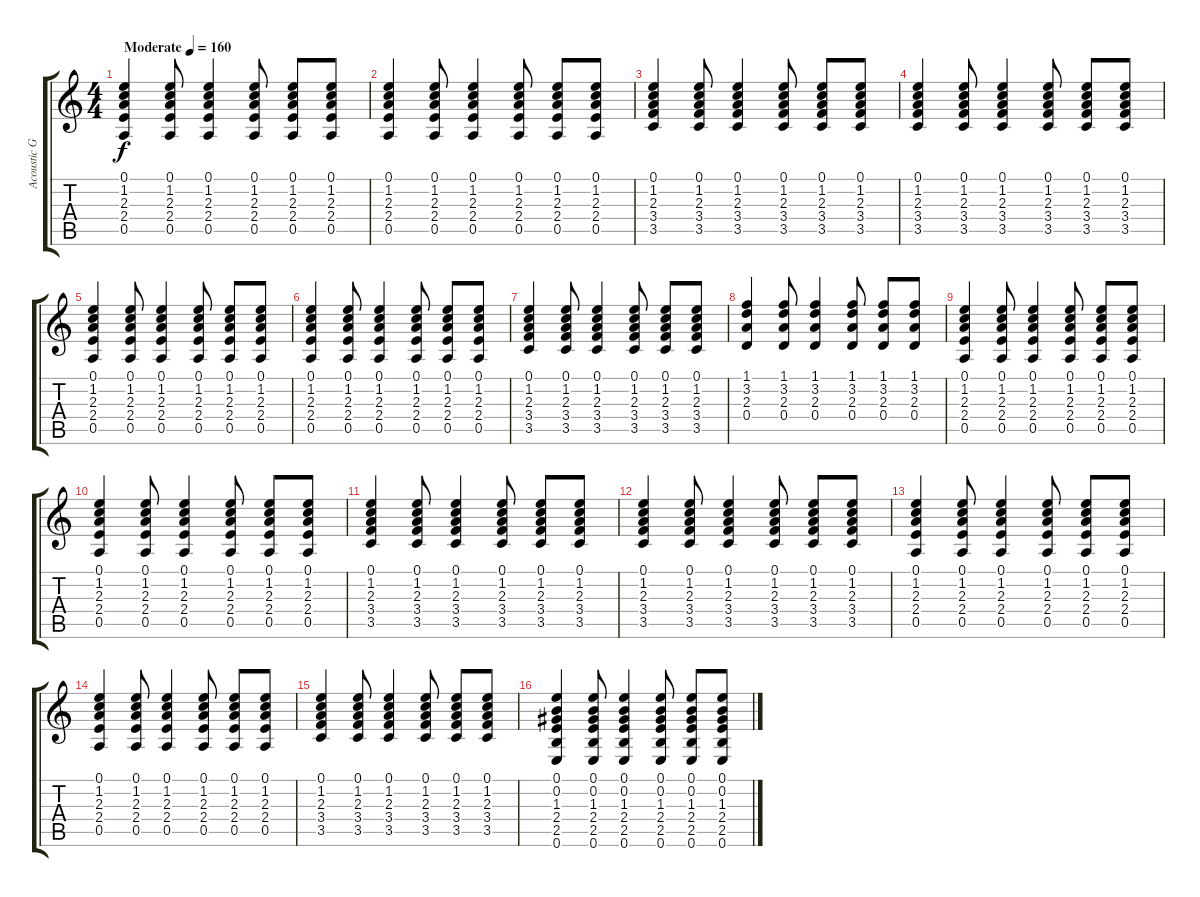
\track ("Acoustic Guitar (Right)" "Acoustic G") {instrument acousticguitarsteel}
\staff {score tabs}
\tuning (E4 B3 G3 D3 A2 E2) {hide}
\ts (4 4)
\tempo (160 "Moderate")
\clef g2
\ks c
(0.1 1.2 2.3 2.4 0.5).4{dy f instrument acousticguitarsteel} (0.1 1.2 2.3 2.4 0.5).8 (0.1 1.2 2.3 2.4 0.5).4 (0.1 1.2 2.3 2.4 0.5).8 (0.1 1.2 2.3 2.4 0.5).8 (0.1 1.2 2.3 2.4 0.5).8 |
(0.1 1.2 2.3 2.4 0.5).4 (0.1 1.2 2.3 2.4 0.5).8 (0.1 1.2 2.3 2.4 0.5).4 (0.1 1.2 2.3 2.4 0.5).8 (0.1 1.2 2.3 2.4 0.5).8 (0.1 1.2 2.3 2.4 0.5).8 |
(0.1 1.2 2.3 3.4 3.5).4 (0.1 1.2 2.3 3.4 3.5).8 (0.1 1.2 2.3 3.4 3.5).4 (0.1 1.2 2.3 3.4 3.5).8 (0.1 1.2 2.3 3.4 3.5).8 (0.1 1.2 2.3 3.4 3.5).8 |
(0.1 1.2 2.3 3.4 3.5).4 (0.1 1.2 2.3 3.4 3.5).8 (0.1 1.2 2.3 3.4 3.5).4 (0.1 1.2 2.3 3.4 3.5).8 (0.1 1.2 2.3 3.4 3.5).8 (0.1 1.2 2.3 3.4 3.5).8 |
(0.1 1.2 2.3 2.4 0.5).4 (0.1 1.2 2.3 2.4 0.5).8 (0.1 1.2 2.3 2.4 0.5).4 (0.1 1.2 2.3 2.4 0.5).8 (0.1 1.2 2.3 2.4 0.5).8 (0.1 1.2 2.3 2.4 0.5).8 |
(0.1 1.2 2.3 2.4 0.5).4 (0.1 1.2 2.3 2.4 0.5).8 (0.1 1.2 2.3 2.4 0.5).4 (0.1 1.2 2.3 2.4 0.5).8 (0.1 1.2 2.3 2.4 0.5).8 (0.1 1.2 2.3 2.4 0.5).8 |
(0.1 1.2 2.3 3.4 3.5).4 (0.1 1.2 2.3 3.4 3.5).8 (0.1 1.2 2.3 3.4 3.5).4 (0.1 1.2 2.3 3.4 3.5).8 (0.1 1.2 2.3 3.4 3.5).8 (0.1 1.2 2.3 3.4 3.5).8 |
(1.1 3.2 2.3 0.4).4 (1.1 3.2 2.3 0.4).8 (1.1 3.2 2.3 0.4).4 (1.1 3.2 2.3 0.4).8 (1.1 3.2 2.3 0.4).8 (1.1 3.2 2.3 0.4).8 |
(0.1 1.2 2.3 2.4 0.5).4 (0.1 1.2 2.3 2.4 0.5).8 (0.1 1.2 2.3 2.4 0.5).4 (0.1 1.2 2.3 2.4 0.5).8 (0.1 1.2 2.3 2.4 0.5).8 (0.1 1.2 2.3 2.4 0.5).8 |
(0.1 1.2 2.3 2.4 0.5).4 (0.1 1.2 2.3 2.4 0.5).8 (0.1 1.2 2.3 2.4 0.5).4 (0.1 1.2 2.3 2.4 0.5).8 (0.1 1.2 2.3 2.4 0.5).8 (0.1 1.2 2.3 2.4 0.5).8 |
(0.1 1.2 2.3 3.4 3.5).4 (0.1 1.2 2.3 3.4 3.5).8 (0.1 1.2 2.3 3.4 3.5).4 (0.1 1.2 2.3 3.4 3.5).8 (0.1 1.2 2.3 3.4 3.5).8 (0.1 1.2 2.3 3.4 3.5).8 |
(0.1 1.2 2.3 3.4 3.5).4 (0.1 1.2 2.3 3.4 3.5).8 (0.1 1.2 2.3 3.4 3.5).4 (0.1 1.2 2.3 3.4 3.5).8 (0.1 1.2 2.3 3.4 3.5).8 (0.1 1.2 2.3 3.4 3.5).8 |
(0.1 1.2 2.3 2.4 0.5).4 (0.1 1.2 2.3 2.4 0.5).8 (0.1 1.2 2.3 2.4 0.5).4 (0.1 1.2 2.3 2.4 0.5).8 (0.1 1.2 2.3 2.4 0.5).8 (0.1 1.2 2.3 2.4 0.5).8 |
(0.1 1.2 2.3 2.4 0.5).4 (0.1 1.2 2.3 2.4 0.5).8 (0.1 1.2 2.3 2.4 0.5).4 (0.1 1.2 2.3 2.4 0.5).8 (0.1 1.2 2.3 2.4 0.5).8 (0.1 1.2 2.3 2.4 0.5).8 |
(0.1 1.2 2.3 3.4 3.5).4 (0.1 1.2 2.3 3.4 3.5).8 (0.1 1.2 2.3 3.4 3.5).4 (0.1 1.2 2.3 3.4 3.5).8 (0.1 1.2 2.3 3.4 3.5).8 (0.1 1.2 2.3 3.4 3.5).8 |
(0.1 0.2 1.3 2.4 2.5 0.6).4 (0.1 0.2 1.3 2.4 2.5 0.6).8 (0.1 0.2 1.3 2.4 2.5 0.6).4 (0.1 0.2 1.3 2.4 2.5 0.6).8 (0.1 0.2 1.3 2.4 2.5 0.6).8 (0.1 0.2 1.3 2.4 2.5 0.6).8
